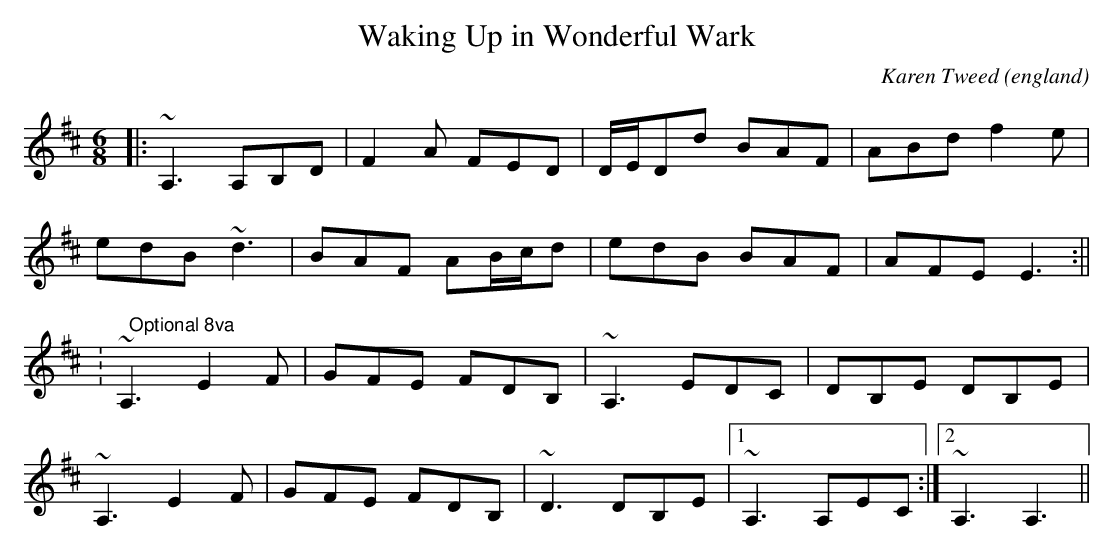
X:1
T:Waking Up in Wonderful Wark
O:england
M:6/8
L:1/8
C:Karen Tweed
K:D
|:~A,3 A,B,D|F2A FED|D/2E/2Dd BAF|ABd f2e|
edB ~d3|BAF AB/2c/2d|edB BAF|AFE E3:||
: "   Optional 8va" ~A,3 E2F|GFE FDB,|~A,3 EDC|DB,E DB,E|
~A,3 E2F|GFE FDB,|~D3 DB,E|1~A,3 A,EC:|2~A,3 A,3||
